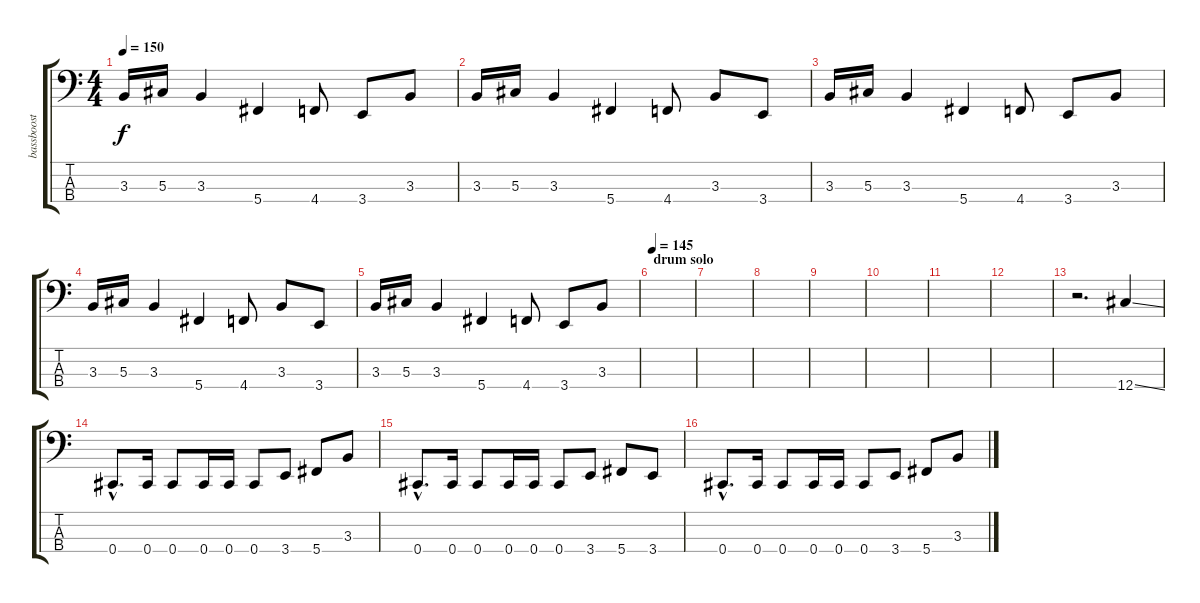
\track ("bassboost" "bassboost") {instrument electricbasspick}
\staff {score tabs}
\tuning (Gb2 Db2 Ab1 Db1) {hide}
\ts (4 4)
\tempo 150
\clef f4
\ks c
3.3.16{dy f} 5.3.16 3.3.4 5.4.4 4.4.8 3.4.8 3.3.8 |
3.3.16 5.3.16 3.3.4 5.4.4 4.4.8 3.3.8 3.4.8 |
3.3.16 5.3.16 3.3.4 5.4.4 4.4.8 3.4.8 3.3.8 |
3.3.16 5.3.16 3.3.4 5.4.4 4.4.8 3.3.8 3.4.8 |
3.3.16 5.3.16 3.3.4 5.4.4 4.4.8 3.4.8 3.3.8 |
\section ("" "drum solo")
\tempo 145
|
|
|
|
|
|
|
r.2{d volume 11 instrument slapbass2} 12.4{ss}.4 |
0.4{hac}.8{d} 0.4.16 0.4.8 0.4.16 0.4.16 0.4.8 3.4.8 5.4.8 3.3.8 |
0.4{hac}.8{d} 0.4.16 0.4.8 0.4.16 0.4.16 0.4.8 3.4.8 5.4.8 3.4.8 |
0.4{hac}.8{d} 0.4.16 0.4.8 0.4.16 0.4.16 0.4.8 3.4.8 5.4.8 3.3.8
